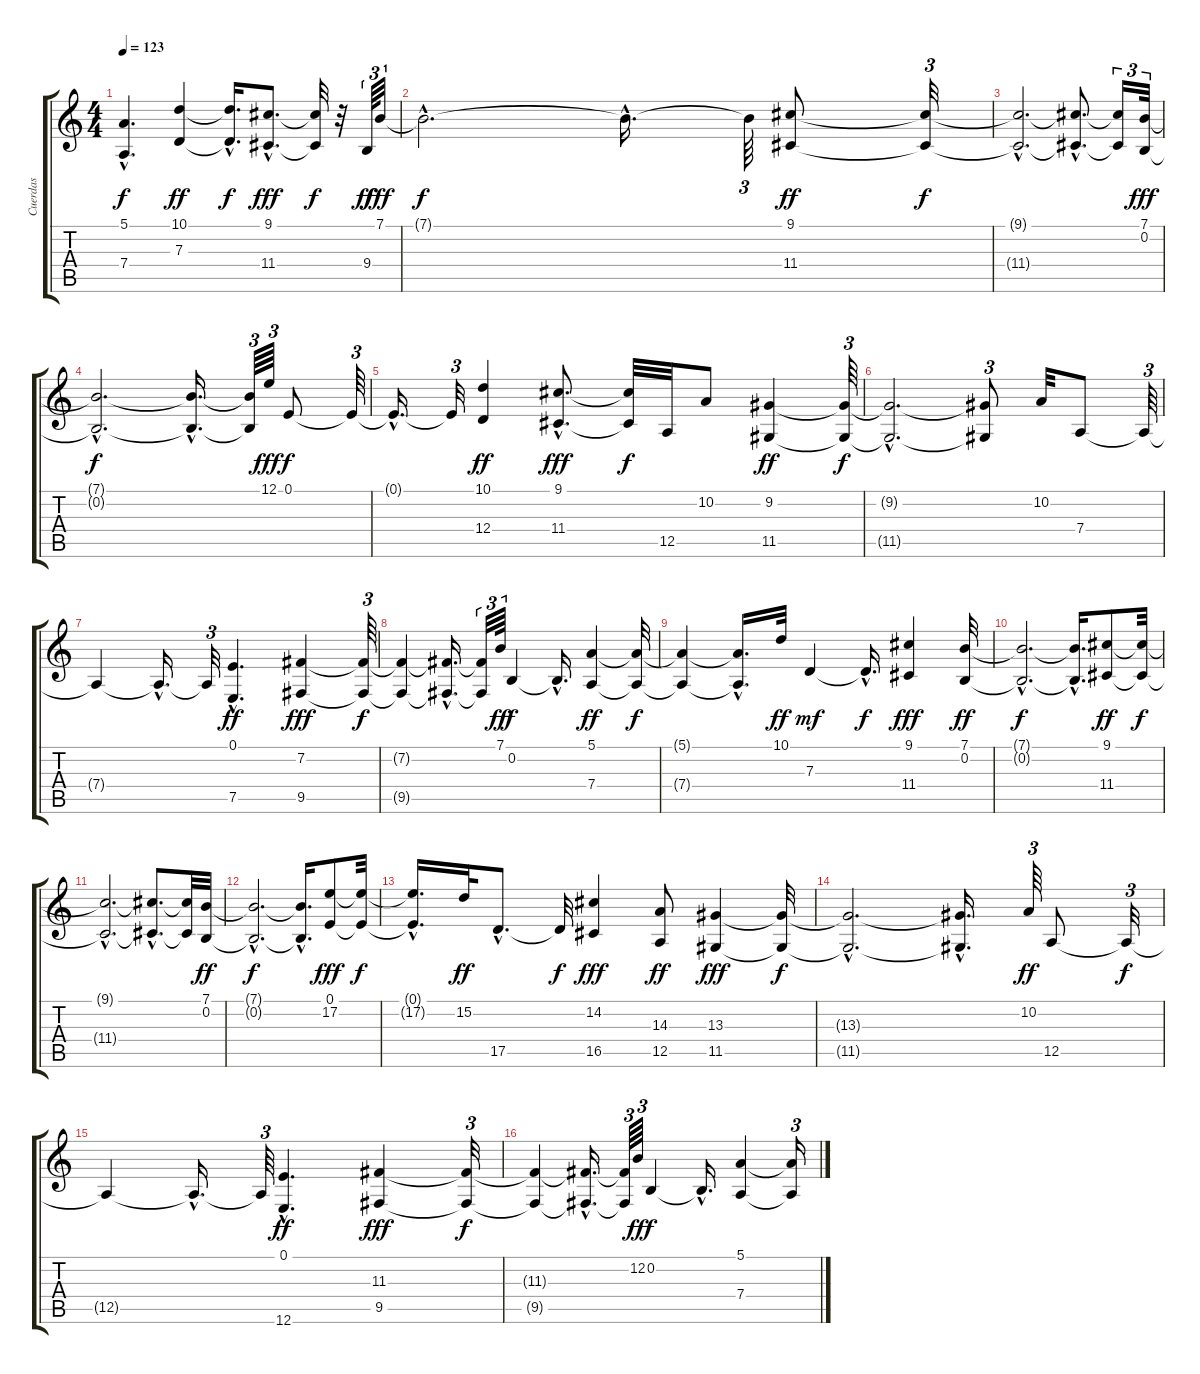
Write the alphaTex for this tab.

\track ("Cuerdas" "Cuerdas") {instrument stringensemble1}
\staff {score tabs}
\tuning (E4 B3 G3 D3 A2 E2) {hide}
\ts (4 4)
\tempo 123
\clef g2
\ks c
(5.1{hac t} 7.4{hac t}).4{d dy f} (10.1 7.3).4{dy ff} (10.1{hac t} 7.3{hac t}).16{d dy f} (9.1{hac} 11.4{hac}).8{d dy fff} (9.1{t} 11.4{t}).32{dy f} r.32 9.4.64{tu (3 2) dy ff} 7.1.32{tu (3 2) dy fff} |
7.1{hac t}.2{d dy f} 7.1{hac t}.16{d} 7.1{t}.64{tu (3 2)} (9.1 11.4).8{dy ff} (9.1{t} 11.4{t}).32{tu (3 2) dy f} |
(9.1{hac t} 11.4{hac t}).2{d} (9.1{hac t} 11.4{hac t}).8{d} (9.1{t} 11.4{t}).16{tu (3 2)} (7.1 0.2).32{tu (3 2) dy fff} |
(7.1{hac t} 0.2{hac t}).2{d dy f} (7.1{hac t} 0.2{hac t}).16{d} (7.1{t} 0.2{t}).64{tu (3 2)} 12.1.64{tu (3 2) dy fff} 0.1.8{dy f} 0.1{t}.64{tu (3 2)} |
0.1{hac t}.16{d} 0.1{t}.32{tu (3 2)} (10.1 12.4).4{dy ff} (9.1{hac} 11.4{hac}).8{d dy fff} (9.1{t} 11.4{t}).32{dy f} 12.5.32 10.2.8 (9.2 11.5).4{dy ff} (9.2{t} 11.5{t}).64{tu (3 2) dy f} |
(9.2{hac t} 11.5{hac t}).2{d} (9.2{t} 11.5{t}).8{tu (3 2)} 10.2.32 7.4.8 7.4{t}.64{tu (3 2)} |
7.4{t}.4 7.4{hac t}.16{d} 7.4{t}.32{tu (3 2)} (0.1{hac} 7.5{hac}).4{d dy ff} (7.2 9.5).4{dy fff} (7.2{t} 9.5{t}).64{tu (3 2) dy f} |
(7.2{t} 9.5{t}).4 (7.2{hac t} 9.5{hac t}).16{d} (7.2{t} 9.5{t}).32{tu (3 2)} 7.1.64{tu (3 2) dy ff} 0.2.4{dy f} 0.2{hac t}.16{d} (5.1 7.4).4{dy ff} (5.1{t} 7.4{t}).32{dy f} |
(5.1{t} 7.4{t}).4 (5.1{hac t} 7.4{hac t}).16{d} 10.1.32{dy ff} 7.3.4{dy mf} 7.3{hac t}.16{d dy f} (9.1 11.4).4{dy fff} (7.1 0.2).32{dy ff} |
(7.1{hac t} 0.2{hac t}).2{d dy f} (7.1{hac t} 0.2{hac t}).16{d} (9.1 11.4).8{dy ff} (9.1{t} 11.4{t}).32{dy f} |
(9.1{hac t} 11.4{hac t}).2{d} (9.1{hac t} 11.4{hac t}).8{d} (9.1{t} 11.4{t}).32 (7.1 0.2).32{dy ff} |
(7.1{hac t} 0.2{hac t}).2{d dy f} (7.1{hac t} 0.2{hac t}).16{d} (0.1 17.2).8{dy fff} (0.1{t} 17.2{t}).32{dy f} |
(0.1{hac t} 17.2{hac t}).16{d} 15.2.32{dy ff} 17.5{hac}.8{d} 17.5{t}.32{dy f} (14.2 16.5).4{dy fff} (14.3 12.5).8{dy ff} (13.3 11.5).4{dy fff} (13.3{t} 11.5{t}).32{dy f} |
(13.3{hac t} 11.5{hac t}).2{d} (13.3{hac t} 11.5{hac t}).16{d} 10.2.64{tu (3 2) dy ff} 12.5.8 12.5{t}.32{tu (3 2) dy f} |
12.5{t}.4 12.5{hac t}.16{d} 12.5{t}.64{tu (3 2)} (0.1{hac} 12.6{hac}).4{d dy ff} (11.3 9.5).4{dy fff} (11.3{t} 9.5{t}).32{tu (3 2) dy f} |
(11.3{t} 9.5{t}).4 (11.3{hac t} 9.5{hac t}).16{d} (11.3{t} 9.5{t}).64{tu (3 2)} 12.2.64{tu (3 2) dy ff} 0.2.4{dy f} 0.2{hac t}.16{d} (5.1 7.4).4 (5.1{t} 7.4{t}).16{tu (3 2)}
